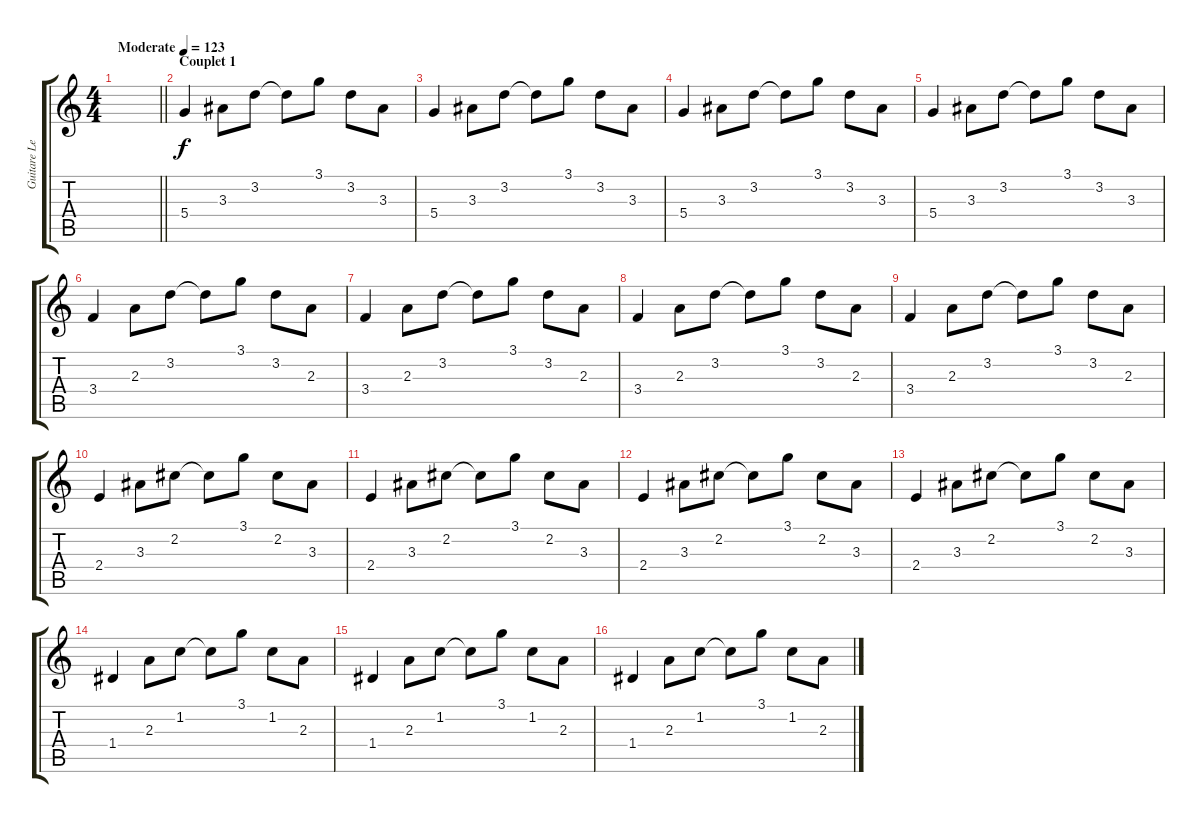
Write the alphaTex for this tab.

\track ("Guitare Lead" "Guitare Le") {instrument electricguitarclean}
\staff {score tabs}
\tuning (E4 B3 G3 D3 A2 E2) {hide}
\ts (4 4)
\tempo (123 "Moderate")
\clef g2
\barLineRight lightlight
\ks c
|
\section ("" "Couplet 1")
5.4.4 3.3.8 3.2.8 3.2{t}.8 3.1.8 3.2.8 3.3.8 |
5.4.4 3.3.8 3.2.8 3.2{t}.8 3.1.8 3.2.8 3.3.8 |
5.4.4 3.3.8 3.2.8 3.2{t}.8 3.1.8 3.2.8 3.3.8 |
5.4.4 3.3.8 3.2.8 3.2{t}.8 3.1.8 3.2.8 3.3.8 |
3.4.4 2.3.8 3.2.8 3.2{t}.8 3.1.8 3.2.8 2.3.8 |
3.4.4 2.3.8 3.2.8 3.2{t}.8 3.1.8 3.2.8 2.3.8 |
3.4.4 2.3.8 3.2.8 3.2{t}.8 3.1.8 3.2.8 2.3.8 |
3.4.4 2.3.8 3.2.8 3.2{t}.8 3.1.8 3.2.8 2.3.8 |
2.4.4 3.3.8 2.2.8 2.2{t}.8 3.1.8 2.2.8 3.3.8 |
2.4.4 3.3.8 2.2.8 2.2{t}.8 3.1.8 2.2.8 3.3.8 |
2.4.4 3.3.8 2.2.8 2.2{t}.8 3.1.8 2.2.8 3.3.8 |
2.4.4 3.3.8 2.2.8 2.2{t}.8 3.1.8 2.2.8 3.3.8 |
1.4.4 2.3.8 1.2.8 1.2{t}.8 3.1.8 1.2.8 2.3.8 |
1.4.4 2.3.8 1.2.8 1.2{t}.8 3.1.8 1.2.8 2.3.8 |
1.4.4 2.3.8 1.2.8 1.2{t}.8 3.1.8 1.2.8 2.3.8
